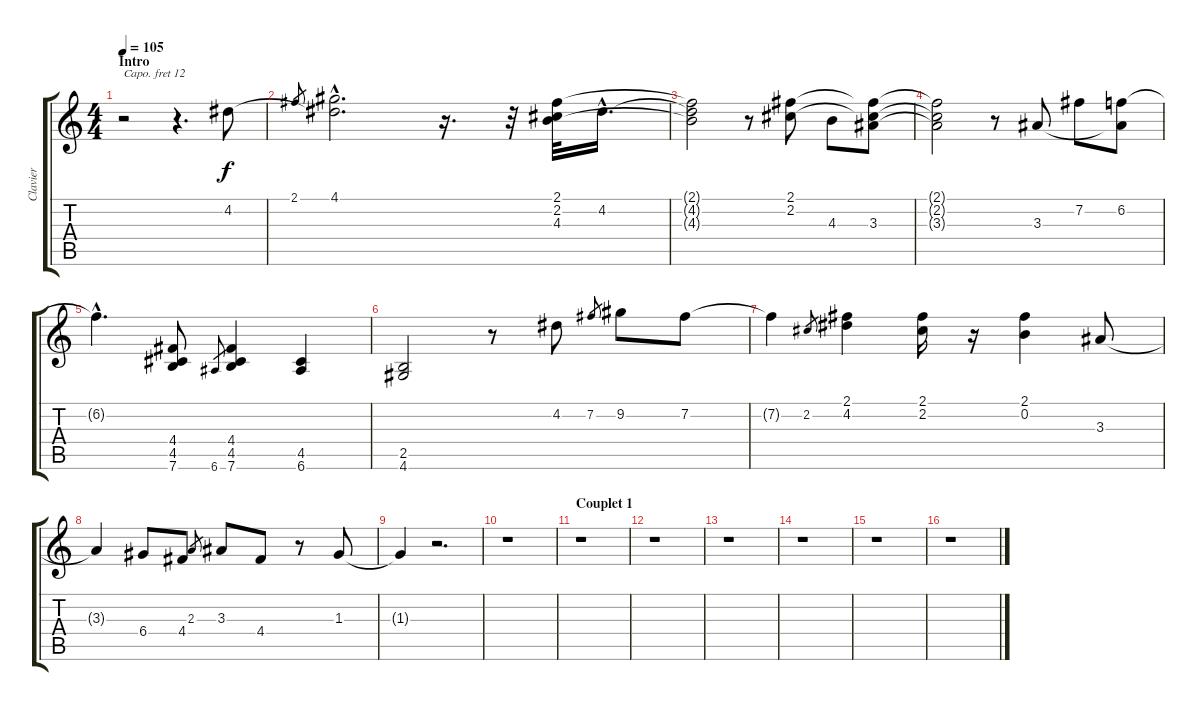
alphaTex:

\track ("Clavier" "Clavier") {instrument electricpiano1}
\staff {score tabs}
\capo 12
\tuning (E4 B3 G3 D3 A2 E2) {hide}
\ts (4 4)
\section ("" "Intro")
\tempo 105
\clef g2
\ks c
r.2{dy f instrument electricpiano1} r.4{d} 4.2.8 |
2.1.8{gr} (4.1{hac} 4.2{hac t}).2{d} r.16{d} r.32 (2.1 2.2 4.3).32 4.2{hac}.16{d} |
(2.1{t} 4.2{t} 4.3{t}).2 r.8 (2.1 2.2).8 4.3.8 (2.1{t} 2.2{t} 3.3).8 |
(2.1{t} 2.2{t} 3.3{t}).2 r.8 3.3.8 7.2.8 (6.2 3.3{t}).8 |
6.2{hac t}.4{d} (4.4 4.5 7.6).8 6.6.8{gr} (4.4 4.5 7.6).4 (4.5 6.6).4 |
(2.5 4.6).2 r.8 4.2.8 7.2.8{gr} 9.2.8 7.2.8 |
7.2{t}.4 2.2.8{gr} (2.1 4.2).4 (2.1 2.2).16 r.16 (2.1 0.2).4 3.3.8 |
3.3{t}.4 6.4.8 4.4.8 2.3.8{gr} 3.3.8 4.4.8 r.8 1.3.8 |
1.3{t}.4 r.2{d} |
r.1 |
\section ("" "Couplet 1")
r.1 |
r.1 |
r.1 |
r.1 |
r.1 |
r.1
